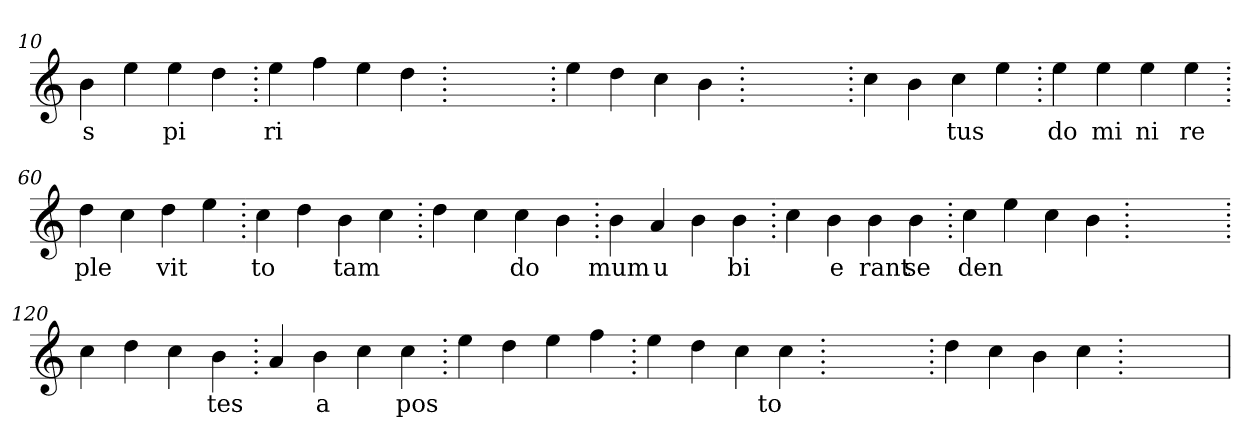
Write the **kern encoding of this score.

**kern	**text
*part1	*part1
*staff1	*staff1
*clefG2	*
=10.	=10.
4b	s
4ee	.
4ee	pi
4dd	.
=20.	=20.
4ee	ri
4ff	.
4ee	.
4dd	.
=30.	=30.
1ryy	.
=30.	=30.
4ee	.
4dd	.
4cc	.
4b	.
=40.	=40.
1ryy	.
=40.	=40.
4cc	.
4b	.
4cc	tus
4ee	.
=50.	=50.
4ee	do
4ee	mi
4ee	ni
4ee	re
=60.	=60.
4dd	ple
4cc	.
4dd	vit
4ee	.
=70.	=70.
4cc	to
4dd	.
4b	tam
4cc	.
=80.	=80.
4dd	.
4cc	.
4cc	do
4b	.
=90.	=90.
4b	mum
4a	u
4b	.
4b	bi
=100.	=100.
4cc	.
4b	e
4b	rant
4b	se
=110.	=110.
4cc	den
4ee	.
4cc	.
4b	.
=120.	=120.
1ryy	.
=120.	=120.
4cc	.
4dd	.
4cc	.
4b	tes
=130.	=130.
4a	.
4b	a
4cc	.
4cc	pos
=140.	=140.
4ee	.
4dd	.
4ee	.
4ff	.
=150.	=150.
4ee	.
4dd	.
4cc	.
4cc	to
=160.	=160.
1ryy	.
=160.	=160.
4dd	.
4cc	.
4b	.
4cc	.
=170.	=170.
1ryy	.
=	=
*-	*-
